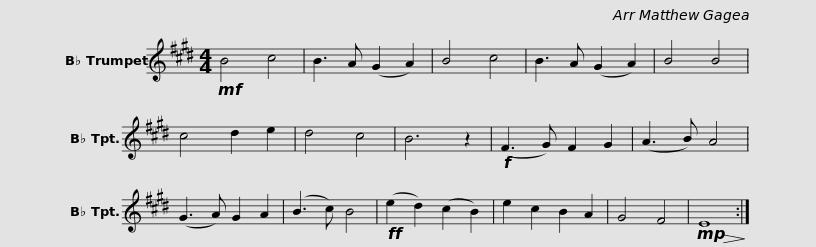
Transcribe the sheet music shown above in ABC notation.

X:1
L:1/8
M:4/4
I:linebreak $
K:none
V:1 treble transpose=-2
V:1
[K:E]!mf! B4 c4 | B3 A (G2 A2) | B4 c4 | B3 A (G2 A2) | B4 B4 | %5
 c4 d2 e2 | d4 c4 | B6 z2 |!f! (F3 G) F2 G2 | (A3 B) A4 | %10
 (G3 A) G2 A2 |$ (B3 c) B4 |!ff! (e2 d2) (c2 B2) | e2 c2 B2 A2 | G4 F4 | %15
!mp!!>(! E8!>)! :| %16
